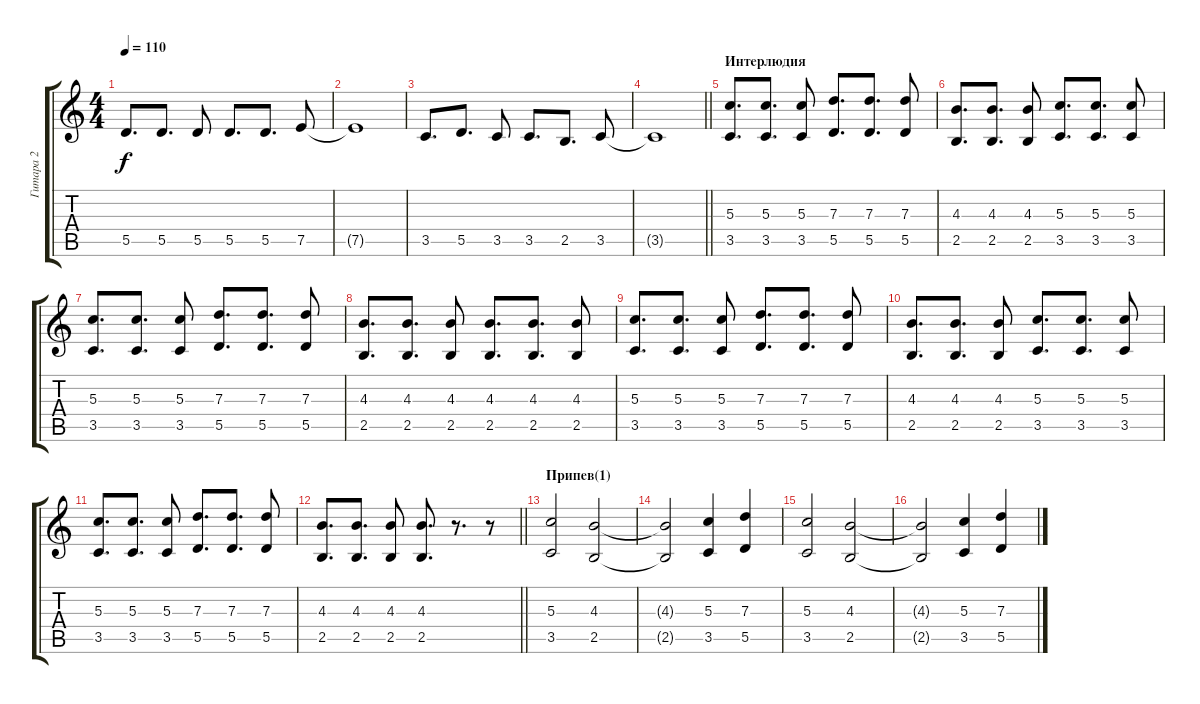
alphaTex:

\track ("Гитара 2" "Гитара 2") {instrument distortionguitar}
\staff {score tabs}
\tuning (E4 B3 G3 D3 A2 E2) {hide}
\ts (4 4)
\tempo 110
\clef g2
\ks c
5.5.8{d dy f} 5.5.8{d} 5.5.8 5.5.8{d} 5.5.8{d} 7.5.8 |
7.5{t}.1 |
3.5.8{d} 5.5.8{d} 3.5.8 3.5.8{d} 2.5.8{d} 3.5.8 |
\barLineRight lightlight
3.5{t}.1 |
\section ("" "Интерлюдия")
(5.3 3.5).8{d volume 11} (5.3 3.5).8{d} (5.3 3.5).8 (7.3 5.5).8{d} (7.3 5.5).8{d} (7.3 5.5).8 |
(4.3 2.5).8{d} (4.3 2.5).8{d} (4.3 2.5).8 (5.3 3.5).8{d} (5.3 3.5).8{d} (5.3 3.5).8 |
(5.3 3.5).8{d} (5.3 3.5).8{d} (5.3 3.5).8 (7.3 5.5).8{d} (7.3 5.5).8{d} (7.3 5.5).8 |
(4.3 2.5).8{d} (4.3 2.5).8{d} (4.3 2.5).8 (4.3 2.5).8{d} (4.3 2.5).8{d} (4.3 2.5).8 |
(5.3 3.5).8{d} (5.3 3.5).8{d} (5.3 3.5).8 (7.3 5.5).8{d} (7.3 5.5).8{d} (7.3 5.5).8 |
(4.3 2.5).8{d} (4.3 2.5).8{d} (4.3 2.5).8 (5.3 3.5).8{d} (5.3 3.5).8{d} (5.3 3.5).8 |
(5.3 3.5).8{d} (5.3 3.5).8{d} (5.3 3.5).8 (7.3 5.5).8{d} (7.3 5.5).8{d} (7.3 5.5).8 |
\barLineRight lightlight
(4.3 2.5).8{d} (4.3 2.5).8{d} (4.3 2.5).8 (4.3 2.5).8{d} r.8{d} r.8 |
\section ("" "Припев(1)")
(5.3 3.5).2 (4.3 2.5).2 |
(4.3{t} 2.5{t}).2 (5.3 3.5).4 (7.3 5.5).4 |
(5.3 3.5).2 (4.3 2.5).2 |
(4.3{t} 2.5{t}).2 (5.3 3.5).4 (7.3 5.5).4
